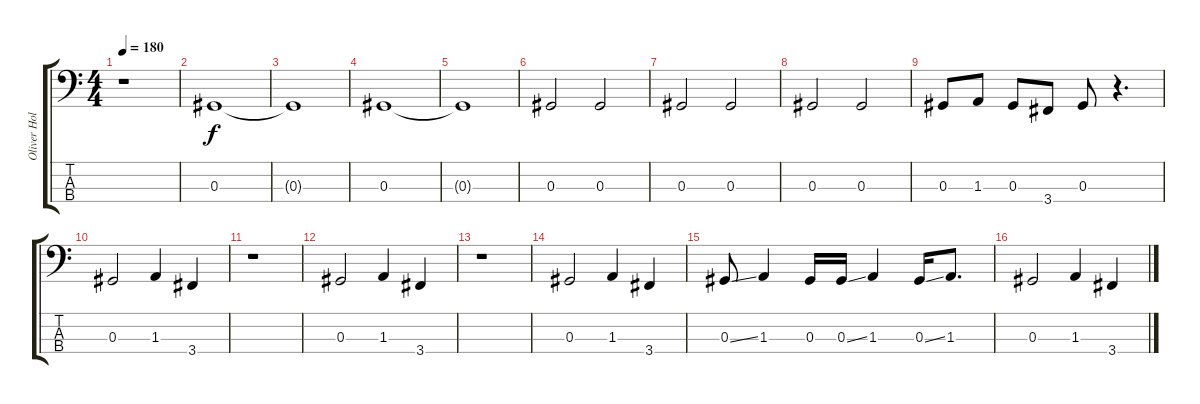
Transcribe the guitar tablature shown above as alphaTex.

\track ("Oliver Holzwarth" "Oliver Hol") {instrument electricbasspick}
\staff {score tabs}
\tuning (Gb2 Db2 Ab1 Eb1) {hide}
\ts (4 4)
\tempo 180
\clef f4
\ks c
r.1{dy f instrument electricbasspick} |
0.3.1 |
0.3{t}.1 |
0.3.1 |
0.3{t}.1 |
0.3.2 0.3.2 |
0.3.2 0.3.2 |
0.3.2 0.3.2 |
0.3.8 1.3.8 0.3.8 3.4.8 0.3.8 r.4{d} |
0.3.2 1.3.4 3.4.4 |
r.1 |
0.3.2 1.3.4 3.4.4 |
r.1 |
0.3.2 1.3.4 3.4.4 |
0.3{ss}.8 1.3.4 0.3.16 0.3{ss}.16 1.3.4 0.3{ss}.16 1.3.8{d} |
0.3.2 1.3.4 3.4.4
